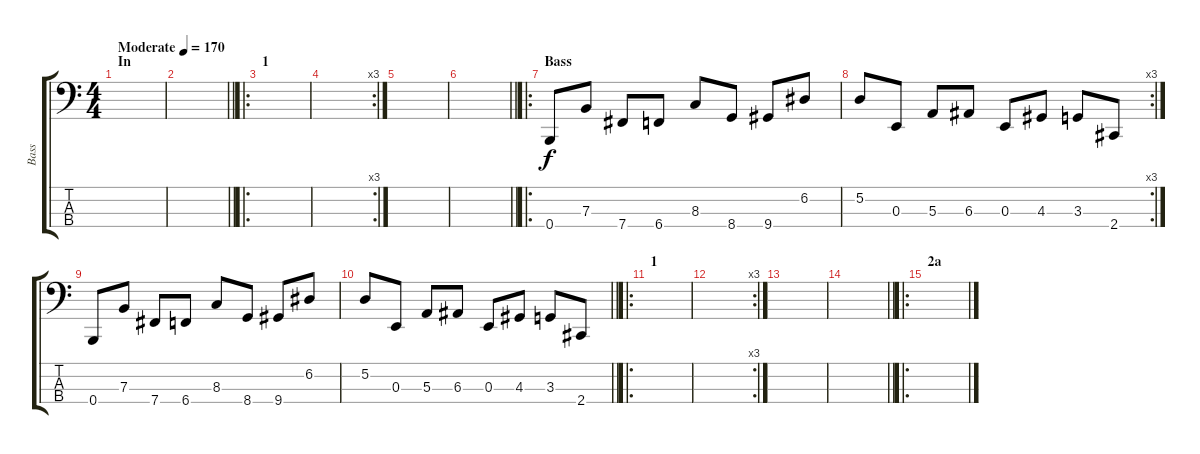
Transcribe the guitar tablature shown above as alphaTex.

\track ("Bass" "Bass") {instrument electricbassfinger}
\staff {score tabs}
\tuning (D2 A1 E1 B0) {hide}
\ts (4 4)
\section ("" "In")
\tempo (170 "Moderate")
\clef f4
\ks c
|
\barLineRight lightlight
|
\ro
\section ("" "1")
|
\rc 3
|
|
\barLineRight lightlight
|
\ro
\section ("" "Bass")
0.4.8 7.3.8 7.4.8 6.4.8 8.3.8 8.4.8 9.4.8 6.2.8 |
\rc 3
5.2.8 0.3.8 5.3.8 6.3.8 0.3.8 4.3.8 3.3.8 2.4.8 |
0.4.8 7.3.8 7.4.8 6.4.8 8.3.8 8.4.8 9.4.8 6.2.8 |
\barLineRight lightlight
5.2.8 0.3.8 5.3.8 6.3.8 0.3.8 4.3.8 3.3.8 2.4.8 |
\ro
\section ("" "1")
|
\rc 3
|
|
\barLineRight lightlight
|
\ro
\section ("" "2a")
